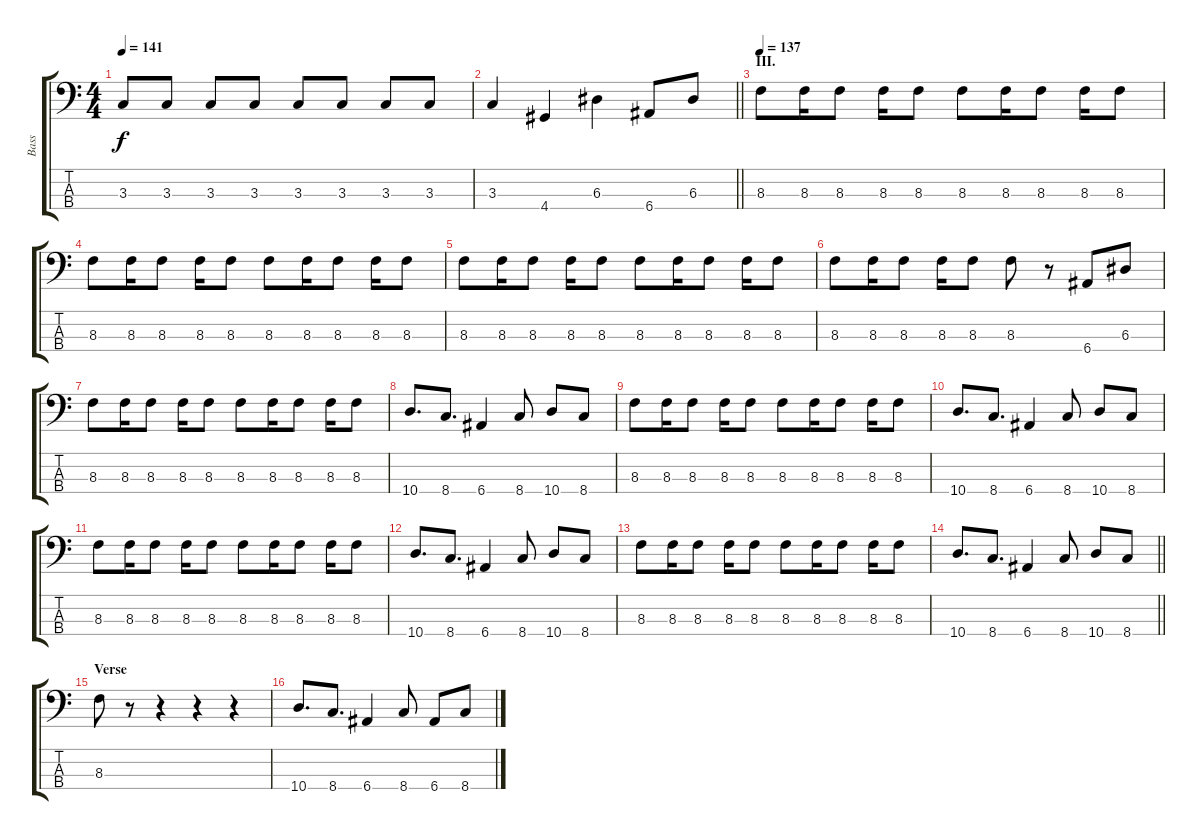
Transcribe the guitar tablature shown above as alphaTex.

\track ("Bass" "Bass") {instrument electricbasspick}
\staff {score tabs}
\tuning (G2 D2 A1 E1) {hide}
\ts (4 4)
\tempo 141
\clef f4
\ks c
3.3.8{dy f} 3.3.8 3.3.8 3.3.8 3.3.8 3.3.8 3.3.8 3.3.8 |
\barLineRight lightlight
3.3.4 4.4.4 6.3.4 6.4.8 6.3.8 |
\section ("" "III.")
\tempo 137
8.3.8 8.3.16 8.3.8 8.3.16 8.3.8 8.3.8 8.3.16 8.3.8 8.3.16 8.3.8 |
8.3.8 8.3.16 8.3.8 8.3.16 8.3.8 8.3.8 8.3.16 8.3.8 8.3.16 8.3.8 |
8.3.8 8.3.16 8.3.8 8.3.16 8.3.8 8.3.8 8.3.16 8.3.8 8.3.16 8.3.8 |
8.3.8 8.3.16 8.3.8 8.3.16 8.3.8 8.3.8 r.8 6.4.8 6.3.8 |
8.3.8 8.3.16 8.3.8 8.3.16 8.3.8 8.3.8 8.3.16 8.3.8 8.3.16 8.3.8 |
10.4.8{d} 8.4.8{d} 6.4.4 8.4.8 10.4.8 8.4.8 |
8.3.8 8.3.16 8.3.8 8.3.16 8.3.8 8.3.8 8.3.16 8.3.8 8.3.16 8.3.8 |
10.4.8{d} 8.4.8{d} 6.4.4 8.4.8 10.4.8 8.4.8 |
8.3.8 8.3.16 8.3.8 8.3.16 8.3.8 8.3.8 8.3.16 8.3.8 8.3.16 8.3.8 |
10.4.8{d} 8.4.8{d} 6.4.4 8.4.8 10.4.8 8.4.8 |
8.3.8 8.3.16 8.3.8 8.3.16 8.3.8 8.3.8 8.3.16 8.3.8 8.3.16 8.3.8 |
\barLineRight lightlight
10.4.8{d} 8.4.8{d} 6.4.4 8.4.8 10.4.8 8.4.8 |
\section ("" "Verse")
8.3.8 r.8 r.4 r.4 r.4 |
10.4.8{d} 8.4.8{d} 6.4.4 8.4.8 6.4.8 8.4.8
